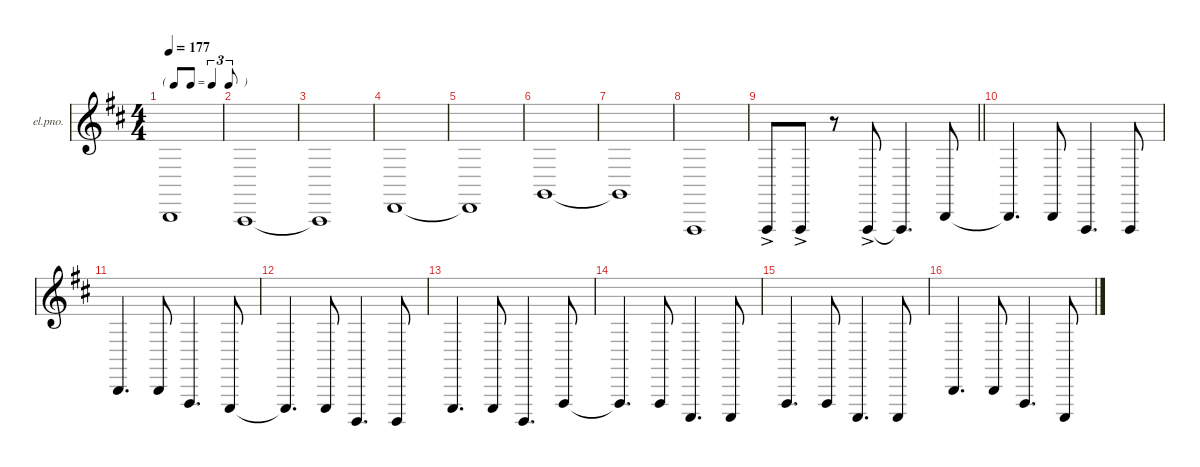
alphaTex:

\hideDynamics
\bracketExtendMode nobrackets
\firstSystemTrackNameOrientation horizontal
\otherSystemsTrackNameOrientation horizontal
\track ("kb. Bass" "el.pno.") {instrument electricgrandpiano}
\staff {score}
\tuning (G2 D2 A1 E1 B0)
\ts (4 4)
\tf triplet8th
\tempo 177
\clef g2
\ks bminor
2.3{t acc forcenatural}.1{dy f} |
0.3{acc forcenatural}.1 |
0.3{t acc forcenatural}.1 |
0.2{acc forcenatural}.1 |
0.2{t acc forcenatural}.1 |
0.1{acc forcenatural}.1 |
0.1{t acc forcenatural}.1 |
2.4{acc #}.1 |
\barLineRight lightlight
2.4{ac acc #}.8 2.4{ac acc #}.8 r.8 2.4{ac acc #}.8 2.4{t acc #}.4{d} 2.3{acc forcenatural}.8 |
2.3{t acc forcenatural}.4{d} 2.3{acc forcenatural}.8 2.4{acc #}.4{d} 2.4{acc #}.8 |
2.3{acc forcenatural}.4{d} 2.3{acc forcenatural}.8 2.4{acc #}.4{d} 0.4{acc forcenatural}.8 |
0.4{t acc forcenatural}.4{d} 0.4{acc forcenatural}.8 0.5{acc forcenatural}.4{d} 0.5{acc forcenatural}.8 |
0.4{acc forcenatural}.4{d} 0.4{acc forcenatural}.8 0.5{acc forcenatural}.4{d} 2.4{acc #}.8 |
2.4{t acc #}.4{d} 2.4{acc #}.8 2.5{acc #}.4{d} 2.5{acc #}.8 |
2.4{acc #}.4{d} 2.4{acc #}.8 2.5{acc #}.4{d} 2.5{acc #}.8 |
2.3{acc forcenatural}.4{d} 2.3{acc forcenatural}.8 2.4{acc #}.4{d} 2.5{acc #}.8
